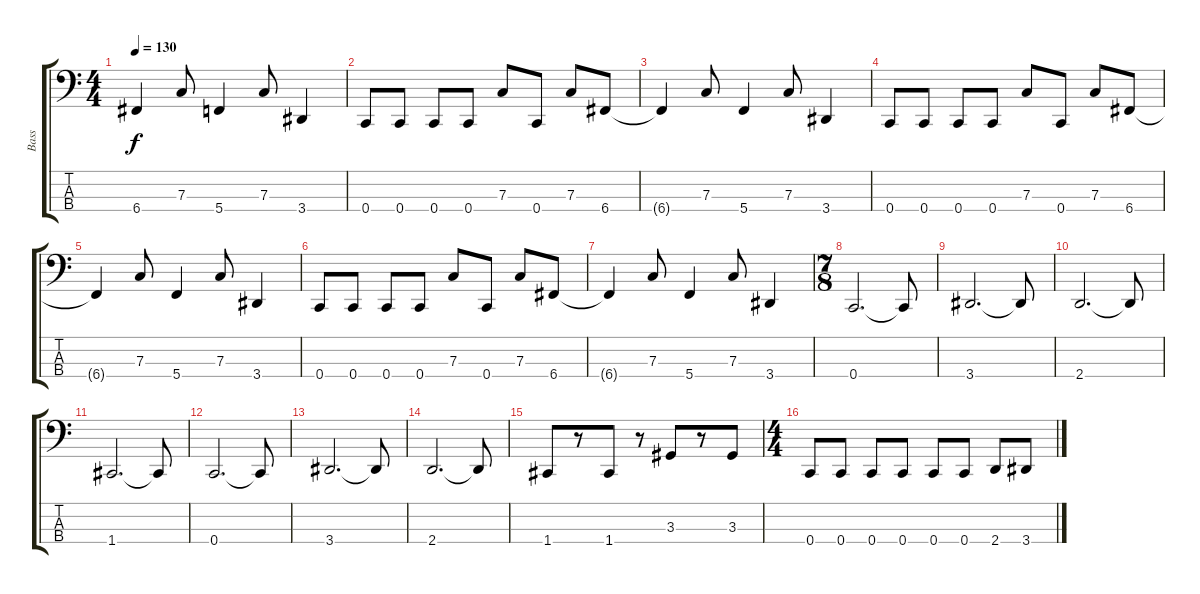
\track ("Bass" "Bass") {instrument electricbassfinger}
\staff {score tabs}
\tuning (Eb2 Bb1 F1 C1) {hide}
\ts (4 4)
\tempo 130
\clef f4
\ks c
6.4{t}.4{dy f} 7.3.8 5.4.4 7.3.8 3.4.4 |
0.4.8 0.4.8 0.4.8 0.4.8 7.3.8 0.4.8 7.3.8 6.4.8 |
6.4{t}.4 7.3.8 5.4.4 7.3.8 3.4.4 |
0.4.8 0.4.8 0.4.8 0.4.8 7.3.8 0.4.8 7.3.8 6.4.8 |
6.4{t}.4 7.3.8 5.4.4 7.3.8 3.4.4 |
0.4.8 0.4.8 0.4.8 0.4.8 7.3.8 0.4.8 7.3.8 6.4.8 |
6.4{t}.4 7.3.8 5.4.4 7.3.8 3.4.4 |
\ts (7 8)
0.4.2{d} 0.4{t}.8 |
3.4.2{d} 3.4{t}.8 |
2.4.2{d} 2.4{t}.8 |
1.4.2{d} 1.4{t}.8 |
0.4.2{d} 0.4{t}.8 |
3.4.2{d} 3.4{t}.8 |
2.4.2{d} 2.4{t}.8 |
1.4.8 r.8 1.4.8 r.8 3.3.8 r.8 3.3.8 |
\ts (4 4)
0.4.8 0.4.8 0.4.8 0.4.8 0.4.8 0.4.8 2.4.8 3.4.8
